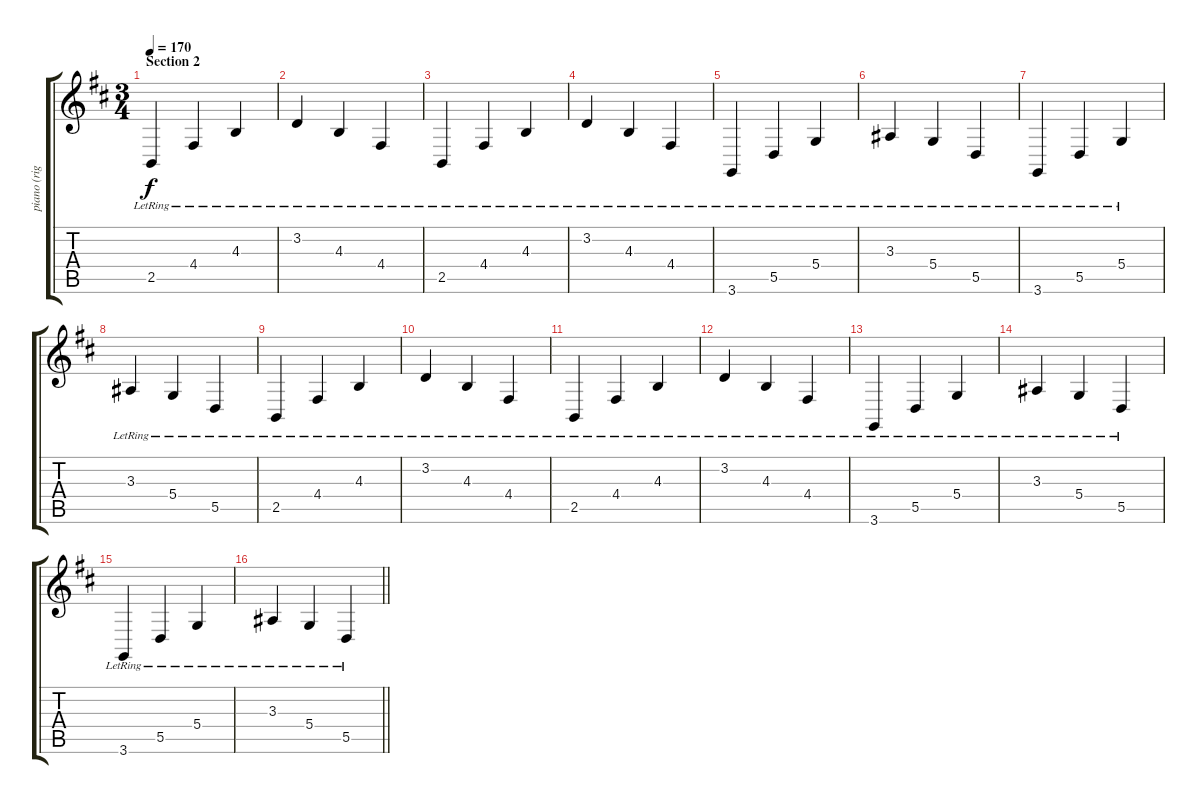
\track ("piano (right hand)" "piano (rig") {instrument acousticgrandpiano}
\staff {score tabs}
\tuning (E4 B3 G3 D3 A2 E2) {hide}
\ts (3 4)
\section ("" "Section 2")
\tempo 170
\clef g2
\ks bminor
2.5{lr}.4{dy f} 4.4{lr}.4 4.3{lr}.4 |
3.2{lr}.4 4.3{lr}.4 4.4{lr}.4 |
2.5{lr}.4 4.4{lr}.4 4.3{lr}.4 |
3.2{lr}.4 4.3{lr}.4 4.4{lr}.4 |
3.6{lr}.4 5.5{lr}.4 5.4{lr}.4 |
3.3{lr}.4 5.4{lr}.4 5.5{lr}.4 |
3.6{lr}.4 5.5{lr}.4 5.4{lr}.4 |
3.3{lr}.4 5.4{lr}.4 5.5{lr}.4 |
2.5{lr}.4 4.4{lr}.4 4.3{lr}.4 |
3.2{lr}.4 4.3{lr}.4 4.4{lr}.4 |
2.5{lr}.4 4.4{lr}.4 4.3{lr}.4 |
3.2{lr}.4 4.3{lr}.4 4.4{lr}.4 |
3.6{lr}.4 5.5{lr}.4 5.4{lr}.4 |
3.3{lr}.4 5.4{lr}.4 5.5{lr}.4 |
3.6{lr}.4 5.5{lr}.4 5.4{lr}.4 |
\barLineRight lightlight
3.3{lr}.4 5.4{lr}.4 5.5{lr}.4
